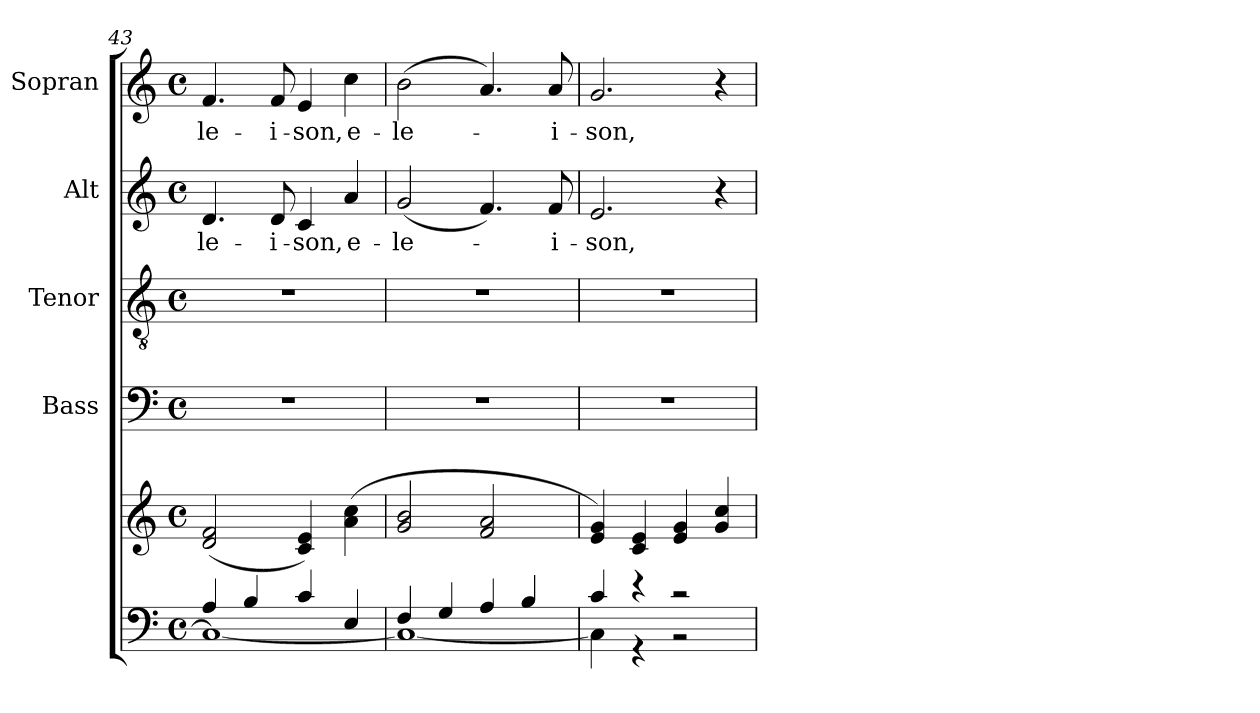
**kern	**kern	**kern	**kern	**kern	**text	**kern	**text
*part5	*part5	*part4	*part3	*part2	*part2	*part1	*part1
*staff6	*staff5	*staff4	*staff3	*staff2	*staff2	*staff1	*staff1
*	*	*I"Bass	*I"Tenor	*I"Alt	*	*I"Sopran	*
*	*	*I'B.	*I'T.	*I'A.	*	*I'S.	*
*clefF4	*clefG2	*clefF4	*clefGv2	*clefG2	*	*clefG2	*
*k[]	*k[]	*k[]	*k[]	*k[]	*	*k[]	*
*C:	*C:	*C:	*C:	*C:	*	*C:	*
*M4/4	*M4/4	*M4/4	*M4/4	*M4/4	*	*M4/4	*
*met(c)	*met(c)	*met(c)	*met(c)	*met(c)	*	*met(c)	*
=43	=43	=43	=43	=43	=43	=43	=43
*^	*	*	*	*	*	*	*
!	!	!	!	!	!	!LO:LY:b	!	!LO:LY:b
4A/	1C_	(<2d/ 2f/	1r	1r	4.d/	-le-	4.f/	-le-
4B/	.	.	.	.	.	.	.	.
!	!	!	!	!	!	!LO:LY:b	!	!LO:LY:b
.	.	.	.	.	8d/	-i-	8f/	-i-
!	!	!	!	!	!	!LO:LY:b	!	!LO:LY:b
4c/	.	4c/ 4e/)	.	.	4c/	-son,	4e/	-son,
!	!	!	!	!	!	!LO:LY:b	!	!LO:LY:b
4E/	.	(>4a\ 4cc\	.	.	4a/	e-	4cc\	e-
=44	=44	=44	=44	=44	=44	=44	=44	=44
!	!	!	!	!	!	!LO:LY:b	!	!LO:LY:b
4F/	1C_	2g/ 2b/	1r	1r	(<2g/	-le-	(>2b\	-le-
4G/	.	.	.	.	.	.	.	.
4A/	.	2f/ 2a/	.	.	4.f/)	.	4.a/)	.
4B/	.	.	.	.	.	.	.	.
!	!	!	!	!	!	!LO:LY:b	!	!LO:LY:b
.	.	.	.	.	8f/	-i-	8a/	-i-
!!LO:LB:g=z
=45	=45	=45	=45	=45	=45	=45	=45	=45
!	!	!	!	!	!	!LO:LY:b	!	!LO:LY:b
4c/	4C\]	4e/ 4g/)	1r	1r	2.e/	-son,	2.g/	-son,
4r	4r	4c/ 4e/	.	.	.	.	.	.
2r	2r	4e/ 4g/	.	.	.	.	.	.
.	.	4g/ 4cc/	.	.	4r	.	4r	.
*v	*v	*	*	*	*	*	*	*
=	=	=	=	=	=	=	=
*-	*-	*-	*-	*-	*-	*-	*-
